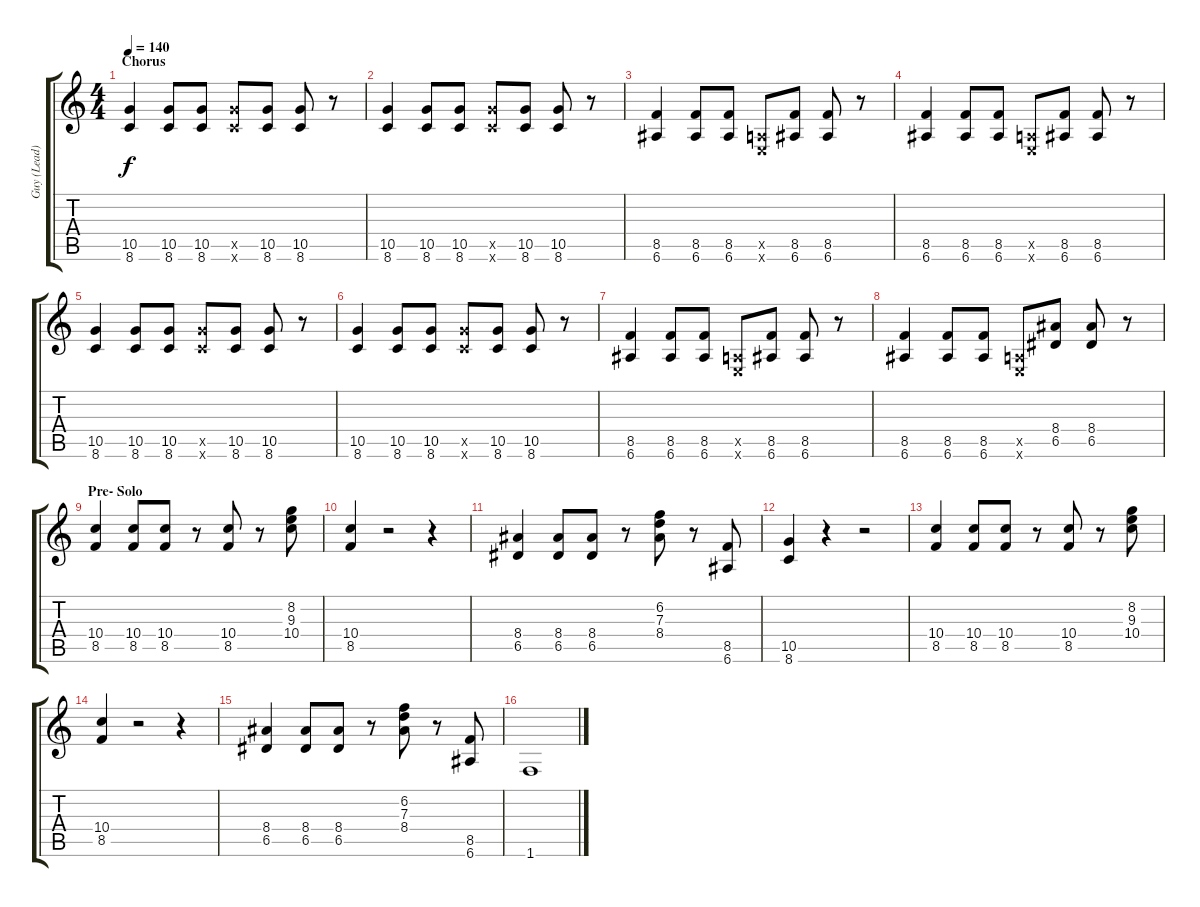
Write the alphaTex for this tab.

\track ("Guy (Lead)" "Guy (Lead)") {instrument distortionguitar}
\staff {score tabs}
\tuning (E4 B3 G3 D3 A2 E2) {hide}
\ts (4 4)
\section ("" "Chorus")
\tempo 140
\clef g2
\ks c
(10.5 8.6).4{dy f} (10.5 8.6).8 (10.5 8.6).8 (10.5{x} 8.6{x}).8 (10.5 8.6).8 (10.5 8.6).8 r.8 |
(10.5 8.6).4 (10.5 8.6).8 (10.5 8.6).8 (10.5{x} 8.6{x}).8 (10.5 8.6).8 (10.5 8.6).8 r.8 |
(8.5 6.6).4 (8.5 6.6).8 (8.5 6.6).8 (0.5{x} 0.6{x}).8 (8.5 6.6).8 (8.5 6.6).8 r.8 |
(8.5 6.6).4 (8.5 6.6).8 (8.5 6.6).8 (0.5{x} 0.6{x}).8 (8.5 6.6).8 (8.5 6.6).8 r.8 |
(10.5 8.6).4 (10.5 8.6).8 (10.5 8.6).8 (10.5{x} 8.6{x}).8 (10.5 8.6).8 (10.5 8.6).8 r.8 |
(10.5 8.6).4 (10.5 8.6).8 (10.5 8.6).8 (10.5{x} 8.6{x}).8 (10.5 8.6).8 (10.5 8.6).8 r.8 |
(8.5 6.6).4 (8.5 6.6).8 (8.5 6.6).8 (0.5{x} 0.6{x}).8 (8.5 6.6).8 (8.5 6.6).8 r.8 |
(8.5 6.6).4 (8.5 6.6).8 (8.5 6.6).8 (0.5{x} 0.6{x}).8 (8.4 6.5).8 (8.4 6.5).8 r.8 |
\section ("" "Pre- Solo")
(10.4 8.5).4 (10.4 8.5).8 (10.4 8.5).8 r.8 (10.4 8.5).8 r.8 (8.2 9.3 10.4).8 |
(10.4 8.5).4 r.2 r.4 |
(8.4 6.5).4 (8.4 6.5).8 (8.4 6.5).8 r.8 (6.2 7.3 8.4).8 r.8 (8.5 6.6).8 |
(10.5 8.6).4 r.4 r.2 |
(10.4 8.5).4 (10.4 8.5).8 (10.4 8.5).8 r.8 (10.4 8.5).8 r.8 (8.2 9.3 10.4).8 |
(10.4 8.5).4 r.2 r.4 |
(8.4 6.5).4 (8.4 6.5).8 (8.4 6.5).8 r.8 (6.2 7.3 8.4).8 r.8 (8.5 6.6).8 |
1.6.1
